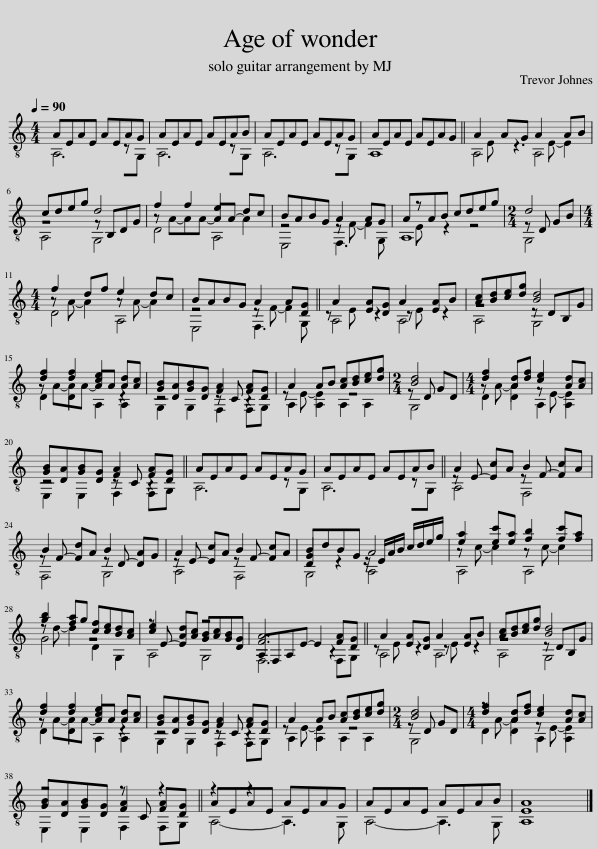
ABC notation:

X:1
%%score ( 1 2 3 )
L:1/8
Q:1/4=90
M:4/4
I:linebreak $
K:C
V:1 treble-8
V:2 treble-8
V:3 treble-8
V:1
 AEAE AEAG | AEAE AEAB | AEAE AEAG | AEAE AEAG || A2 AG A2 AB |$ %5
 cdeg d4 | f2 f2 e2 dc | BABG A2 AG | AzAB cdeg |[M:2/4] d4 |$ %10
[M:4/4] f2 df e2 dc | BABG A2 A[DG] || A2 [EA][DG] A2 [EA]B | [Ac][Bd][ce][dg] [Bd]4 |$ [df]2 [df]2 [ce]2 [Ad][Ac] | %15
 [GB][DA][GB][DG] [FA]2 [FA][DG] | A2 AB [Ac][Bd][ce][dg] |[M:2/4] [Bd]4 |[M:4/4] [df]2 [Ad][df] [ce]2 [Ad][Ac] |$ [GB][DA][GB][DG] [FA]2 [FA][DG] || %20
 AEAE AEAG | AEAE AEAB || A2 cA B2 cA |$ B2 dA B2 AG | A2 cA B2 cA | %25
 BdBG A4 | [ea]2 [ec'][ea] [fb]2 [fc'][fa] |$ [gb]2 [fa]g [cf][ce][Bd][Ac] | [ce]2 [Ad][Ac] [GB][Ac][GB][DG] | [FA]6 [FA][DG] || %30
 A2 [EA][DG] A2 [EA]B | [Ac][Bd][ce][dg] [Bd]4 |$ [df]2 [df]2 [ce]2 [Ad][Ac] | [GB][DA][GB][DG] [FA]2 [FA][DG] | A2 AB [Ac][Bd][ce][dg] | %35
[M:2/4] [Bd]4 |[M:4/4] [df]2 [Ad][df] [ce]2 [Ad][Ac] |$ [GB][DA][GB][DG] [FA]2 [FA][DG] || AEAE AEAG | AEAE AEAB | %40
 A8 |] %41
V:2
 A,6 z G, | A,6 z G, | A,6 z G, | A,8 || A,4 A,4 |$ %5
 A,4 G,4 | D4 A,4 | E,4 F,3 G, | A,8 |[M:2/4] G,4 |$ %10
[M:4/4] D4 A,4 | E,4 F,3 G, || A,4 A,4 | A,4 G,4 |$ D2 D2 A,2 A,2 | %15
 G,2 G,2 F,2 F,G, | A,2 A,2 A,2 A,2 |[M:2/4] G,4 |[M:4/4] D2 D2 A,2 A,2 |$ E,2 E,2 F,2 F,G, || %20
 A,6 z G, | A,6 z G, || A,4 F,4 |$ F,4 G,4 | A,4 F,4 | %25
 G,4 A,4 | A,4 A,4 |$ G4 D2 G,2 | A,4 G,4 | F,6 F,G, || %30
 A,4 A,4 | A,4 G,4 |$ D2 D2 A,2 A,2 | G,2 G,2 F,2 F,G, | A,2 A,2 A,2 A,2 | %35
[M:2/4] G,4 |[M:4/4] D2 D2 A,2 A,2 |$ E,2 E,2 F,2 F,G, || A,4- A,3 G, | A,4- A,3 G, | %40
 A,8 |] %41
V:3
 x8 | x8 | x8 | x8 || x E z3 E- E2 |$ %5
 z4 z B,DG | z A-AA- AA- A2 | z4 z F- F2 | x E z2 z4 |[M:2/4] z D GB |$ %10
[M:4/4] z A- A2 z A- A2 | z4 z F- F2 || z E z2 z E z2 | z4 z DB,G |$ z A-AA- AA z2 | %15
 z4 z C z2 | z E- E2 z4 |[M:2/4] z D GD |[M:4/4] z A- A2 z E- E2 |$ z4 z C z2 || %20
 x8 | x8 || z E- E2 z F- F2 |$ z F- F2 z D- D2 | z E- E2 z F- F2 | %25
 [DG]2 z2 z/ E/A/B/ c/d/e/g/ | z c- c2 z c- c2 |$ z d- d2 z4 | z E- E2 z4 | A,F,A,E- E2 z2 || %30
 z E z2 z E z2 | z4 z DB,G |$ z A-AA- AA z2 | z4 z C z2 | z E- E2 z4 | %35
[M:2/4] z D GD |[M:4/4] z A- A2 z E- E2 |$ z4 z C z2 || z2 z2 x4 | x8 | %40
 E8 |] %41
